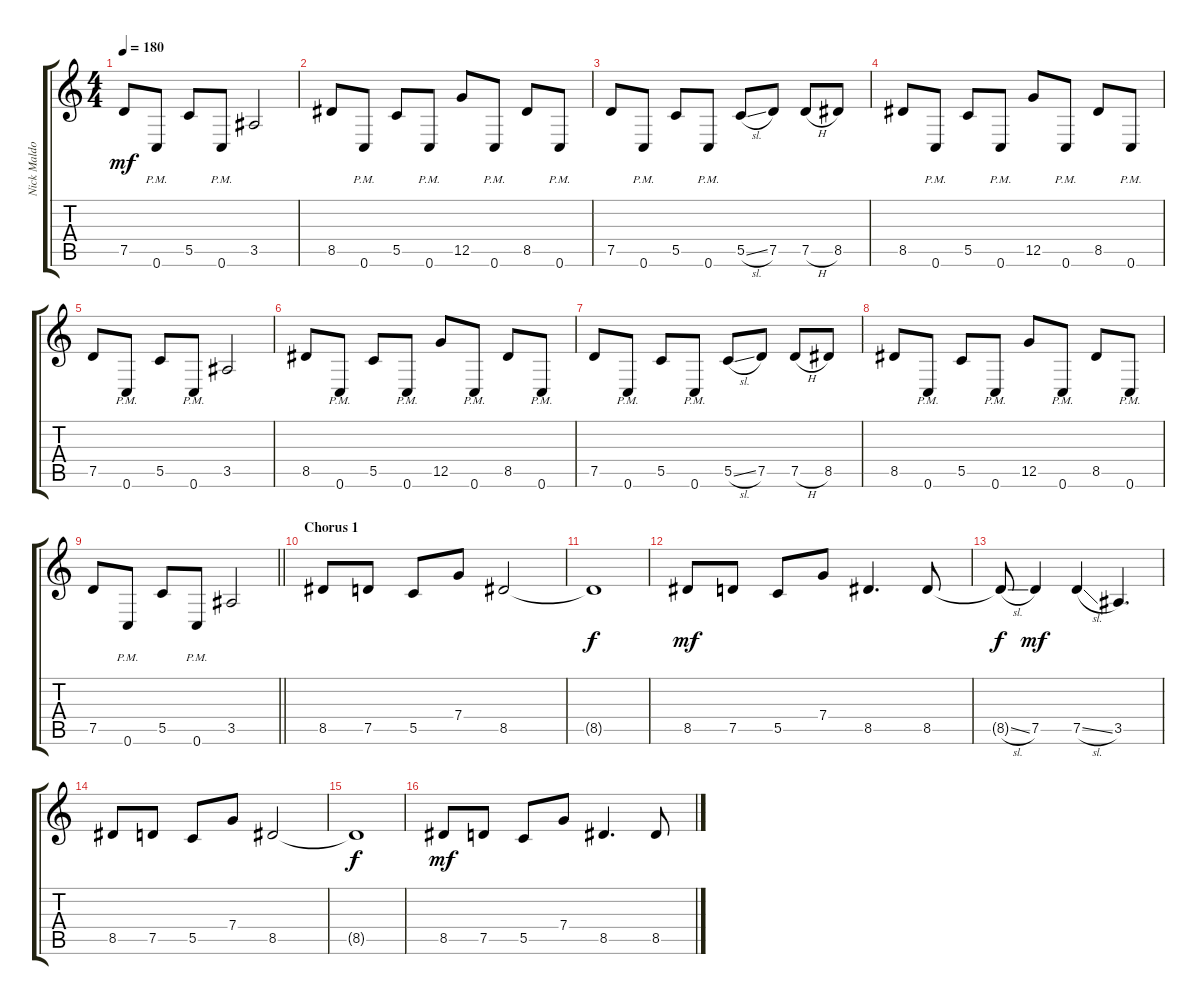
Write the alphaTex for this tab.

\track ("Nick Maldonado" "Nick Maldo") {instrument distortionguitar}
\staff {score tabs}
\tuning (D4 A3 F3 C3 G2 C2) {hide}
\ts (4 4)
\tempo 180
\clef g2
\ks c
7.5.8{dy mf} 0.6{pm}.8 5.5.8 0.6{pm}.8 3.5.2 |
8.5.8 0.6{pm}.8 5.5.8 0.6{pm}.8 12.5.8 0.6{pm}.8 8.5.8 0.6{pm}.8 |
7.5.8 0.6{pm}.8 5.5.8 0.6{pm}.8 5.5{sl}.8 7.5.8 7.5{h}.8 8.5.8 |
8.5.8 0.6{pm}.8 5.5.8 0.6{pm}.8 12.5.8 0.6{pm}.8 8.5.8 0.6{pm}.8 |
7.5.8 0.6{pm}.8 5.5.8 0.6{pm}.8 3.5.2 |
8.5.8 0.6{pm}.8 5.5.8 0.6{pm}.8 12.5.8 0.6{pm}.8 8.5.8 0.6{pm}.8 |
7.5.8 0.6{pm}.8 5.5.8 0.6{pm}.8 5.5{sl}.8 7.5.8 7.5{h}.8 8.5.8 |
8.5.8 0.6{pm}.8 5.5.8 0.6{pm}.8 12.5.8 0.6{pm}.8 8.5.8 0.6{pm}.8 |
\barLineRight lightlight
7.5.8 0.6{pm}.8 5.5.8 0.6{pm}.8 3.5.2 |
\section ("" "Chorus 1")
8.5.8 7.5.8 5.5.8 7.4.8 8.5.2 |
8.5{t}.1{dy f} |
8.5.8{dy mf} 7.5.8 5.5.8 7.4.8 8.5.4{d} 8.5.8 |
8.5{sl t}.8{dy f} 7.5.4{dy mf} 7.5{sl}.4 3.5.4{d} |
8.5.8 7.5.8 5.5.8 7.4.8 8.5.2 |
8.5{t}.1{dy f} |
8.5.8{dy mf} 7.5.8 5.5.8 7.4.8 8.5.4{d} 8.5.8
